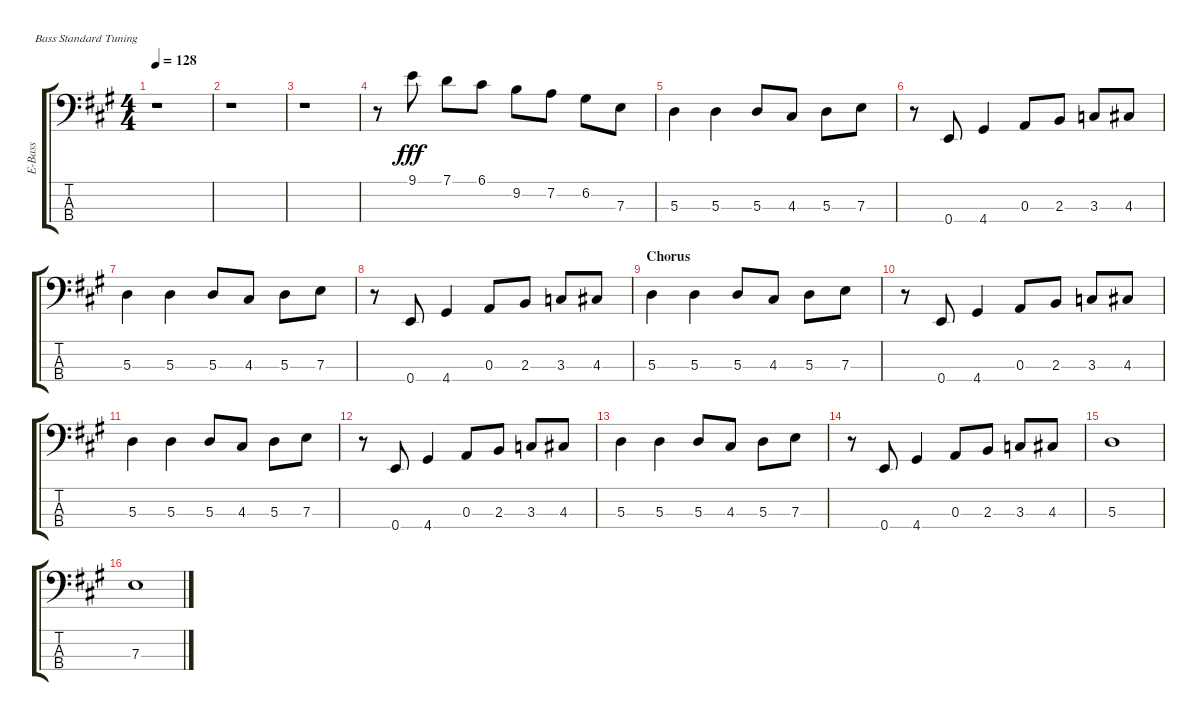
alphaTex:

\defaultSystemsLayout 4
\bracketExtendMode groupsimilarinstruments
\otherSystemsTrackNameOrientation horizontal
\track ("Electric Bass" "E-Bass") {defaultSystemsLayout 4 solo instrument electricbassfinger}
\staff {score tabs}
\tuning (G2 D2 A1 E1)
\ts (4 4)
\tempo 128
\clef f4
\ks a
r.1{dy fff} |
r.1 |
r.1 |
r.8 9.1.8 7.1.8 6.1.8 9.2.8 7.2.8 6.2.8 7.3.8 |
5.3.4 5.3.4 5.3.8 4.3.8 5.3.8 7.3.8 |
r.8 0.4.8 4.4.4 0.3.8 2.3.8 3.3.8 4.3.8 |
5.3.4 5.3.4 5.3.8 4.3.8 5.3.8 7.3.8 |
r.8 0.4.8 4.4.4 0.3.8 2.3.8 3.3.8 4.3.8 |
\section ("" "Chorus")
5.3.4 5.3.4 5.3.8 4.3.8 5.3.8 7.3.8 |
r.8 0.4.8 4.4.4 0.3.8 2.3.8 3.3.8 4.3.8 |
5.3.4 5.3.4 5.3.8 4.3.8 5.3.8 7.3.8 |
r.8 0.4.8 4.4.4 0.3.8 2.3.8 3.3.8 4.3.8 |
5.3.4 5.3.4 5.3.8 4.3.8 5.3.8 7.3.8 |
r.8 0.4.8 4.4.4 0.3.8 2.3.8 3.3.8 4.3.8 |
5.3.1 |
7.3.1
